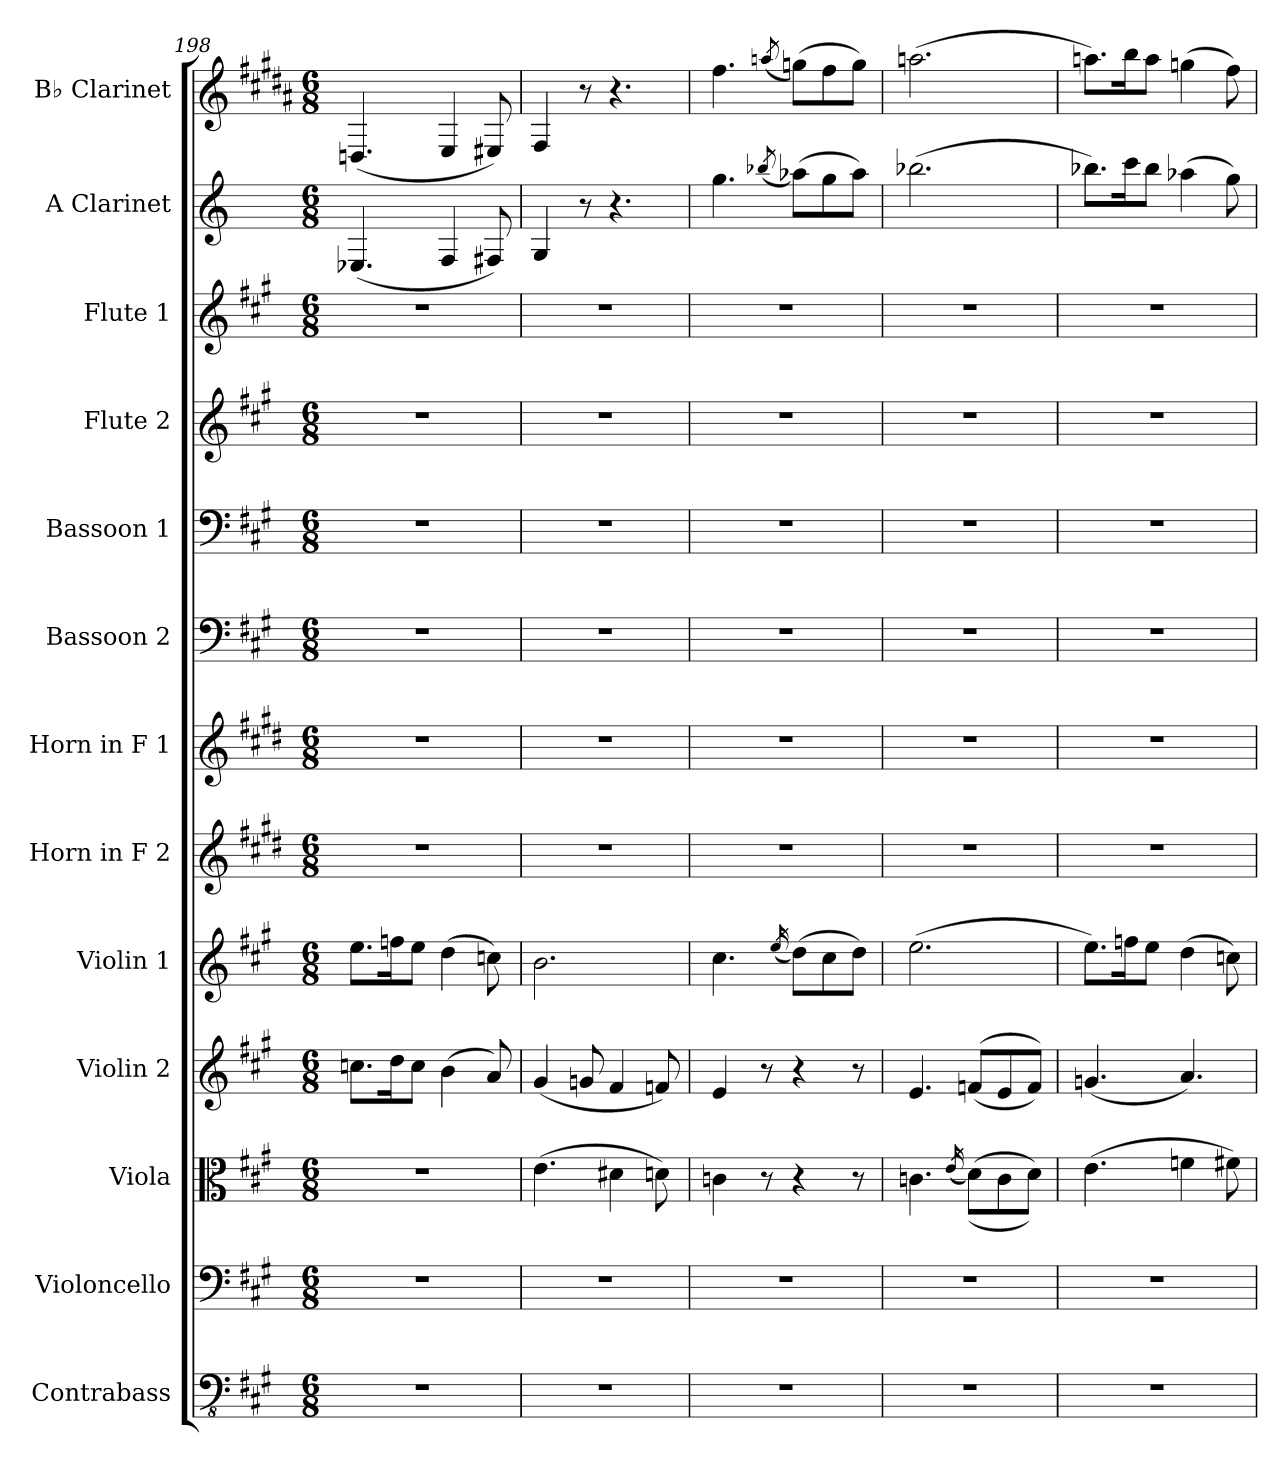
**kern	**kern	**kern	**kern	**kern	**kern	**kern	**kern	**kern	**kern	**kern	**kern	**kern
*part13	*part12	*part11	*part10	*part9	*part8	*part7	*part6	*part5	*part4	*part3	*part2	*part1
*staff13	*staff12	*staff11	*staff10	*staff9	*staff8	*staff7	*staff6	*staff5	*staff4	*staff3	*staff2	*staff1
*I"Contrabass	*I"Violoncello	*I"Viola	*I"Violin 2	*I"Violin 1	*I"Horn in F 2	*I"Horn in F 1	*I"Bassoon 2	*I"Bassoon 1	*I"Flute 2	*I"Flute 1	*I"A Clarinet	*I"B♭ Clarinet
*I'Cb.	*I'Vc.	*I'Vla.	*I'Vln. 2	*I'Vln. 1	*	*	*I'Bsn. 2	*I'Bsn. 1	*I'Fl. 2	*I'Fl. 1	*I'A Cl.	*I'B♭ Cl.
*clefFv4	*clefF4	*clefC3	*clefG2	*clefG2	*clefG2	*clefG2	*clefF4	*clefF4	*clefG2	*clefG2	*clefG2	*clefG2
*ITrd7c12	*	*	*	*	*ITrd4c7	*ITrd4c7	*	*	*	*	*ITrd2c3	*ITrd1c2
*k[f#c#g#]	*k[f#c#g#]	*k[f#c#g#]	*k[f#c#g#]	*k[f#c#g#]	*k[f#c#g#]	*k[f#c#g#]	*k[f#c#g#]	*k[f#c#g#]	*k[f#c#g#]	*k[f#c#g#]	*k[f#c#g#]	*k[f#c#g#]
*M6/8	*M6/8	*M6/8	*M6/8	*M6/8	*M6/8	*M6/8	*M6/8	*M6/8	*M6/8	*M6/8	*M6/8	*M6/8
=198	=198	=198	=198	=198	=198	=198	=198	=198	=198	=198	=198	=198
2.r	2.r	2.r	8.ccn\L	8.ee\L	2.r	2.r	2.r	2.r	2.r	2.r	(<4.Cn/	(<4.Cn/
.	.	.	16dd\K	16ffn\K	.	.	.	.	.	.	.	.
.	.	.	8cc\J	8ee\J	.	.	.	.	.	.	.	.
.	.	.	(>4b\	(>4dd\	.	.	.	.	.	.	4D/	4D/
.	.	.	8a/)	8ccn\)	.	.	.	.	.	.	8D#X/)	8D#X/)
=199	=199	=199	=199	=199	=199	=199	=199	=199	=199	=199	=199	=199
2.r	2.r	(>4.e\	(<4g#/	2.b\	2.r	2.r	2.r	2.r	2.r	2.r	4E/	4E/
.	.	.	8gn/	.	.	.	.	.	.	.	8r	8r
.	.	4d#X\	4f#/	.	.	.	.	.	.	.	4.r	4.r
.	.	8dn\)	8fn/)	.	.	.	.	.	.	.	.	.
=200	=200	=200	=200	=200	=200	=200	=200	=200	=200	=200	=200	=200
2.r	2.r	4cn\	4e/	4.cc#\	2.r	2.r	2.r	2.r	2.r	2.r	4.ee\	4.ee\
.	.	8r	8r	.	.	.	.	.	.	.	.	.
.	.	.	.	(<16qee/	.	.	.	.	.	.	(<8qggn/	(<8qggn/
.	.	4r	4r	(>8dd\L)	.	.	.	.	.	.	(>8ffn\L)	(>8ffn\L)
.	.	.	.	8cc#\	.	.	.	.	.	.	8ee\	8ee\
.	.	8r	8r	8dd\J)	.	.	.	.	.	.	8ff\J)	8ff\J)
=201	=201	=201	=201	=201	=201	=201	=201	=201	=201	=201	=201	=201
2.r	2.r	4.cn\	4.e/	(>2.ee\	2.r	2.r	2.r	2.r	2.r	2.r	(>2.ggn\	(>2.ggn\
.	.	(<16qe/	.	.	.	.	.	.	.	.	.	.
.	.	(>(>8d\L)	(<(<8fn/L	.	.	.	.	.	.	.	.	.
.	.	8c\	8e/	.	.	.	.	.	.	.	.	.
.	.	8d\J))	8f/J))	.	.	.	.	.	.	.	.	.
!!LO:PB:g=z
=202	=202	=202	=202	=202	=202	=202	=202	=202	=202	=202	=202	=202
2.r	2.r	(>4.e\	(<4.gn/	8.ee\L)	2.r	2.r	2.r	2.r	2.r	2.r	8.ggn\L)	8.ggn\L)
.	.	.	.	16ffn\K	.	.	.	.	.	.	16aa\K	16aa\K
.	.	.	.	8ee\J	.	.	.	.	.	.	8gg\J	8gg\J
.	.	4fn\	4.a/)	(>4dd\	.	.	.	.	.	.	(>4ffn\	(>4ffn\
.	.	8f#X\)	.	8ccn\)	.	.	.	.	.	.	8ee\)	8ee\)
=	=	=	=	=	=	=	=	=	=	=	=	=
*-	*-	*-	*-	*-	*-	*-	*-	*-	*-	*-	*-	*-
